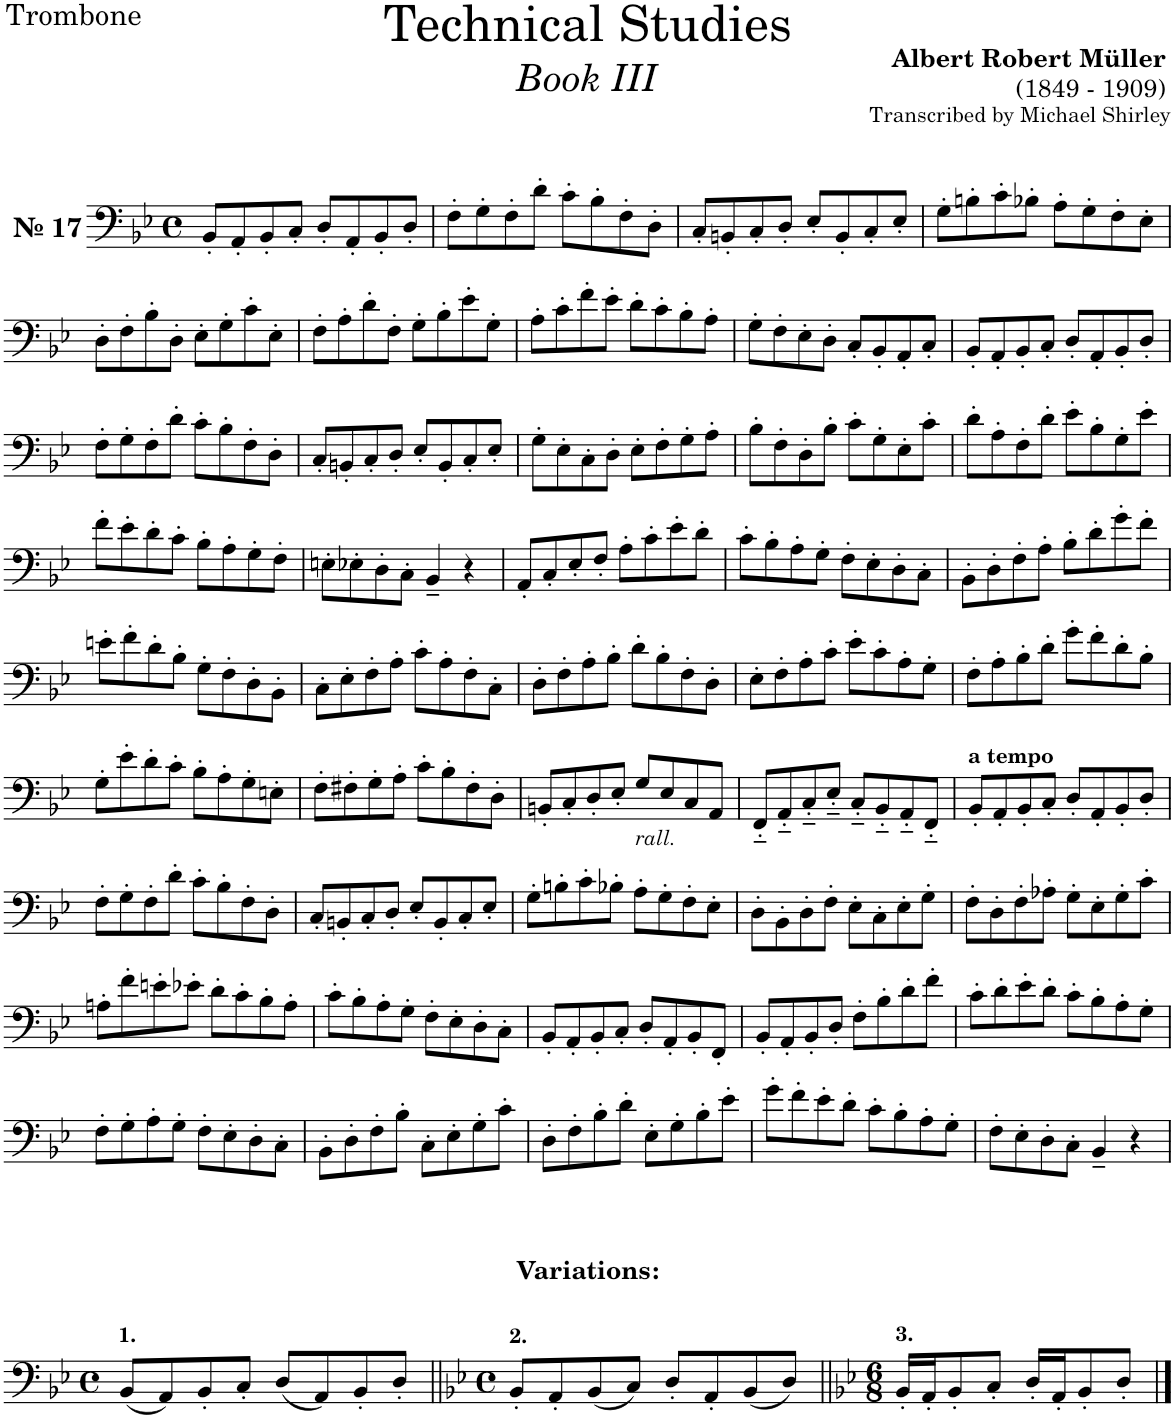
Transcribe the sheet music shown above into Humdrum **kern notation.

**kern
*part1
*staff1
*I"Trombone
*I'Tbn.
*clefF4
*k[b-e-]
*M4/4
*met(c)
=1
!LO:TX:a:B:t=№ 17
8BB-'/L
8AA'/
8BB-'/
8C'/J
8D'/L
8AA'/
8BB-'/
8D'/J
=2
8F'\L
8G'\
8F'\
8d'\J
8c'\L
8B-'\
8F'\
8D'\J
=3
8C'/L
8BBn'/
8C'/
8D'/J
8E-'/L
8BB'/
8C'/
8E-'/J
=4
8G'\L
8Bn'\
8c'\
8B-X'\J
8A'\L
8G'\
8F'\
8E-'\J
!!LO:LB:g=z
=5
8D'\L
8F'\
8B-'\
8D'\J
8E-'\L
8G'\
8c'\
8E-'\J
=6
8F'\L
8A'\
8d'\
8F'\J
8G'\L
8B-'\
8e-'\
8G'\J
=7
8A'\L
8c'\
8f'\
8e-'\J
8d'\L
8c'\
8B-'\
8A'\J
=8
8G'\L
8F'\
8E-'\
8D'\J
8C'/L
8BB-'/
8AA'/
8C'/J
=9
8BB-'/L
8AA'/
8BB-'/
8C'/J
8D'/L
8AA'/
8BB-'/
8D'/J
!!LO:LB:g=z
=10
8F'\L
8G'\
8F'\
8d'\J
8c'\L
8B-'\
8F'\
8D'\J
=11
8C'/L
8BBn'/
8C'/
8D'/J
8E-'/L
8BB'/
8C'/
8E-'/J
=12
8G'\L
8E-'\
8C'\
8D'\J
8E-'\L
8F'\
8G'\
8A'\J
=13
8B-'\L
8F'\
8D'\
8B-'\J
8c'\L
8G'\
8E-'\
8c'\J
=14
8d'\L
8A'\
8F'\
8d'\J
8e-'\L
8B-'\
8G'\
8e-'\J
!!LO:LB:g=z
=15
8f'\L
8e-'\
8d'\
8c'\J
8B-'\L
8A'\
8G'\
8F'\J
=16
8En'\L
8E-X'\
8D'\
8C'\J
4BB-~/
4r
=17
8AA'/L
8C'/
8E-'/
8F'/J
8A'\L
8c'\
8e-'\
8d'\J
=18
8c'\L
8B-'\
8A'\
8G'\J
8F'\L
8E-'\
8D'\
8C'\J
=19
8BB-'\L
8D'\
8F'\
8A'\J
8B-'\L
8d'\
8g'\
8f'\J
!!LO:LB:g=z
=20
8en'\L
8f'\
8d'\
8B-'\J
8G'\L
8F'\
8D'\
8BB-'\J
=21
8C'\L
8E-'\
8F'\
8A'\J
8c'\L
8A'\
8F'\
8C'\J
=22
8D'\L
8F'\
8A'\
8B-'\J
8d'\L
8B-'\
8F'\
8D'\J
=23
8E-'\L
8F'\
8A'\
8c'\J
8e-'\L
8c'\
8A'\
8G'\J
=24
8F'\L
8A'\
8B-'\
8d'\J
8g'\L
8f'\
8d'\
8B-'\J
!!LO:LB:g=z
=25
8G'\L
8e-'\
8d'\
8c'\J
8B-'\L
8A'\
8G'\
8En'\J
=26
8F'\L
8F#X'\
8G'\
8A'\J
8c'\L
8B-'\
8F#'\
8D'\J
=27
8BBn'/L
8C'/
8D'/
8E-'/J
!LO:TX:b:i:t=rall.
8G/L
8E-/
8C/
8AA/J
=28
8FF'~/L
8AA'~/
8C'~/
8E-'~/J
8C'~/L
8BB-'~/
8AA'~/
8FF'~/J
=29
!LO:TX:a:B:t=a tempo
8BB-'/L
8AA'/
8BB-'/
8C'/J
8D'/L
8AA'/
8BB-'/
8D'/J
!!LO:LB:g=z
=30
8F'\L
8G'\
8F'\
8d'\J
8c'\L
8B-'\
8F'\
8D'\J
=31
8C'/L
8BBn'/
8C'/
8D'/J
8E-'/L
8BB'/
8C'/
8E-'/J
=32
8G'\L
8Bn'\
8c'\
8B-X'\J
8A'\L
8G'\
8F'\
8E-'\J
=33
8D'\L
8BB-'\
8D'\
8F'\J
8E-'\L
8C'\
8E-'\
8G'\J
=34
8F'\L
8D'\
8F'\
8A-X'\J
8G'\L
8E-'\
8G'\
8c'\J
!!LO:LB:g=z
=35
8An'\L
8f'\
8en'\
8e-X'\J
8d'\L
8c'\
8B-'\
8A'\J
=36
8c'\L
8B-'\
8A'\
8G'\J
8F'\L
8E-'\
8D'\
8C'\J
=37
8BB-'/L
8AA'/
8BB-'/
8C'/J
8D'/L
8AA'/
8BB-'/
8FF'/J
=38
8BB-'/L
8AA'/
8BB-'/
8D'/J
8F'\L
8B-'\
8d'\
8f'\J
=39
8c'\L
8d'\
8e-'\
8d'\J
8c'\L
8B-'\
8A'\
8G'\J
!!LO:LB:g=z
=40
8F'\L
8G'\
8A'\
8G'\J
8F'\L
8E-'\
8D'\
8C'\J
=41
8BB-'\L
8D'\
8F'\
8B-'\J
8C'\L
8E-'\
8G'\
8c'\J
=42
8D'\L
8F'\
8B-'\
8d'\J
8E-'\L
8G'\
8B-'\
8e-'\J
=43
8g'\L
8f'\
8e-'\
8d'\J
8c'\L
8B-'\
8A'\
8G'\J
=44
8F'\L
8E-'\
8D'\
8C'\J
4BB-~/
4r
!!LO:LB:g=z
=45
*M4/4
*met(c)
!LO:TX:a:B:t=1.
(8BB-/L
8AA/)
8BB-'/
8C'/J
(8D/L
8AA/)
8BB-'/
8D'/J
=46||
*k[b-e-]
*M4/4
*met(c)
!LO:TX:a:B:t=2.
8BB-'/L
8AA'/
(8BB-/
8C/J)
8D'/L
8AA'/
(8BB-/
8D/J)
=47||
*k[b-e-]
*M6/8
!LO:TX:a:B:t=3.
16BB-'/LL
16AA'/J
8BB-'/
8C'/J
16D'/LL
16AA'/J
8BB-'/
8D'/J
==
*-
